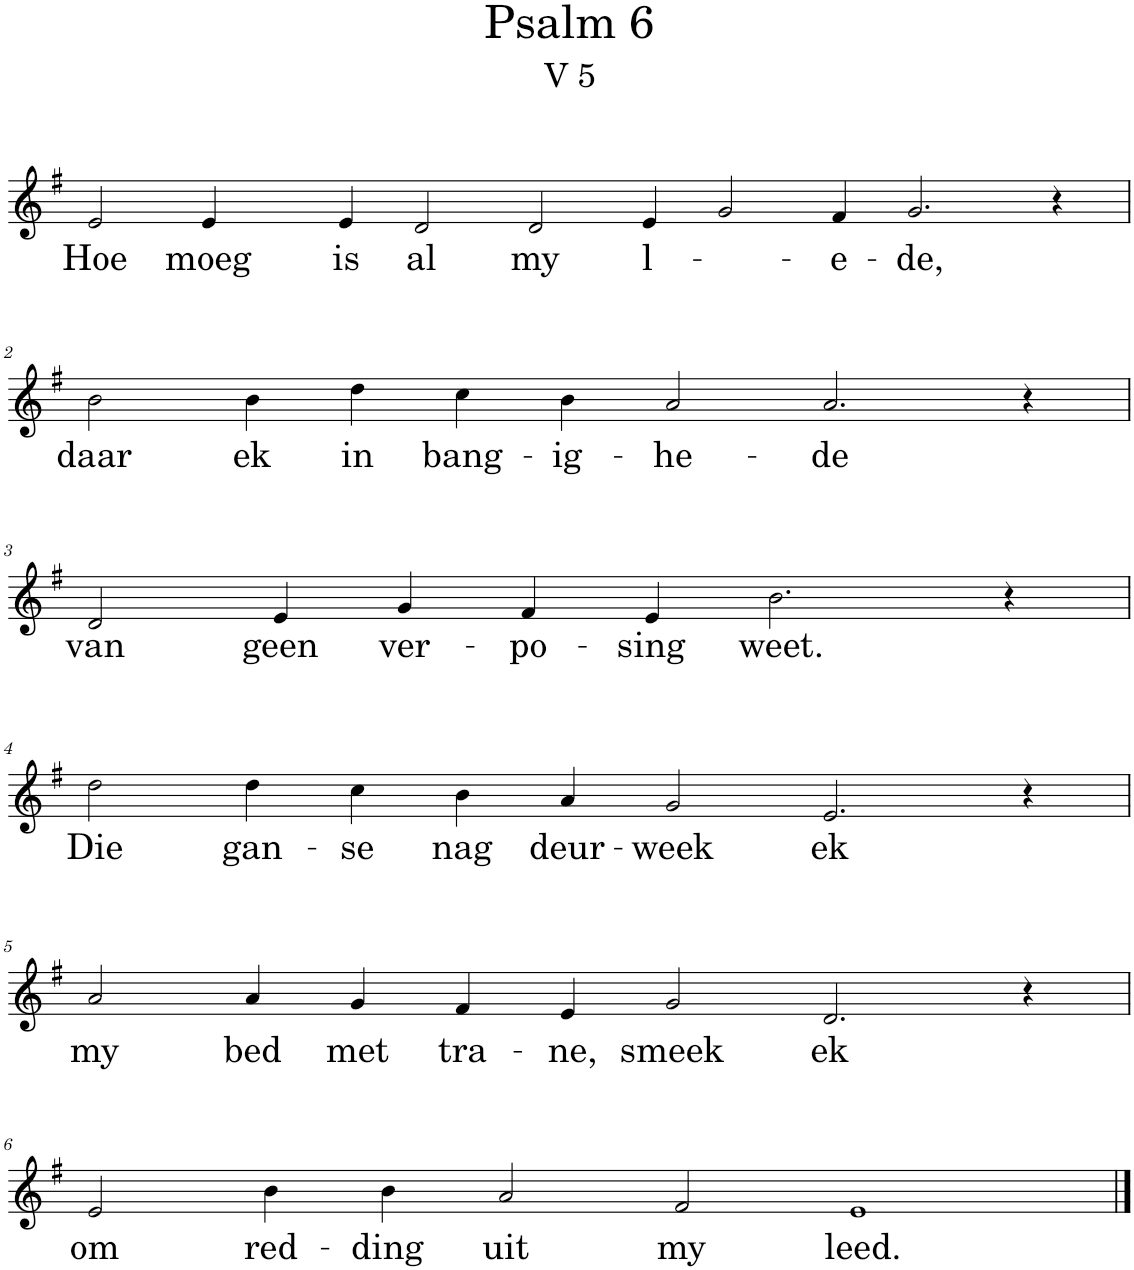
**kern	**text
*part1	*part1
*staff1	*staff1
*I"Pipe Organ	*
*I'Org.	*
*clefG2	*
*k[f#]	*
*M16/4	*
=1	=1
!	!LO:LY:b
2e/	Hoe
!	!LO:LY:b
4e/	moeg
!	!LO:LY:b
4e/	is
!	!LO:LY:b
2d/	al
!	!LO:LY:b
2d/	my
!	!LO:LY:b
4e/	l-
2g/	.
!	!LO:LY:b
4f#/	-e-
!	!LO:LY:b
2.g/	-de,
4r	.
!!LO:LB:g=z
=2	=2
*M12/4	*
!	!LO:LY:b
2b\	daar
!	!LO:LY:b
4b\	ek
!	!LO:LY:b
4dd\	in
!	!LO:LY:b
4cc\	bang-
!	!LO:LY:b
4b\	-ig-
!	!LO:LY:b
2a/	-he-
!	!LO:LY:b
2.a/	-de
4r	.
!!LO:LB:g=z
=3	=3
*M10/4	*
!	!LO:LY:b
2d/	van
!	!LO:LY:b
4e/	geen
!	!LO:LY:b
4g/	ver-
!	!LO:LY:b
4f#/	-po-
!	!LO:LY:b
4e/	-sing
!	!LO:LY:b
2.b\	weet.
4r	.
!!LO:LB:g=z
=4	=4
*M12/4	*
!	!LO:LY:b
2dd\	Die
!	!LO:LY:b
4dd\	gan-
!	!LO:LY:b
4cc\	-se
!	!LO:LY:b
4b\	nag
!	!LO:LY:b
4a/	deur-
!	!LO:LY:b
2g/	-week
!	!LO:LY:b
2.e/	ek
4r	.
!!LO:LB:g=z
=5	=5
!	!LO:LY:b
2a/	my
!	!LO:LY:b
4a/	bed
!	!LO:LY:b
4g/	met
!	!LO:LY:b
4f#/	tra-
!	!LO:LY:b
4e/	-ne,
!	!LO:LY:b
2g/	smeek
!	!LO:LY:b
2.d/	ek
4r	.
!!LO:LB:g=z
=6	=6
!	!LO:LY:b
2e/	om
!	!LO:LY:b
4b\	red-
!	!LO:LY:b
4b\	-ding
!	!LO:LY:b
2a/	uit
!	!LO:LY:b
2f#/	my
!	!LO:LY:b
1e	leed.
==	==
*-	*-
